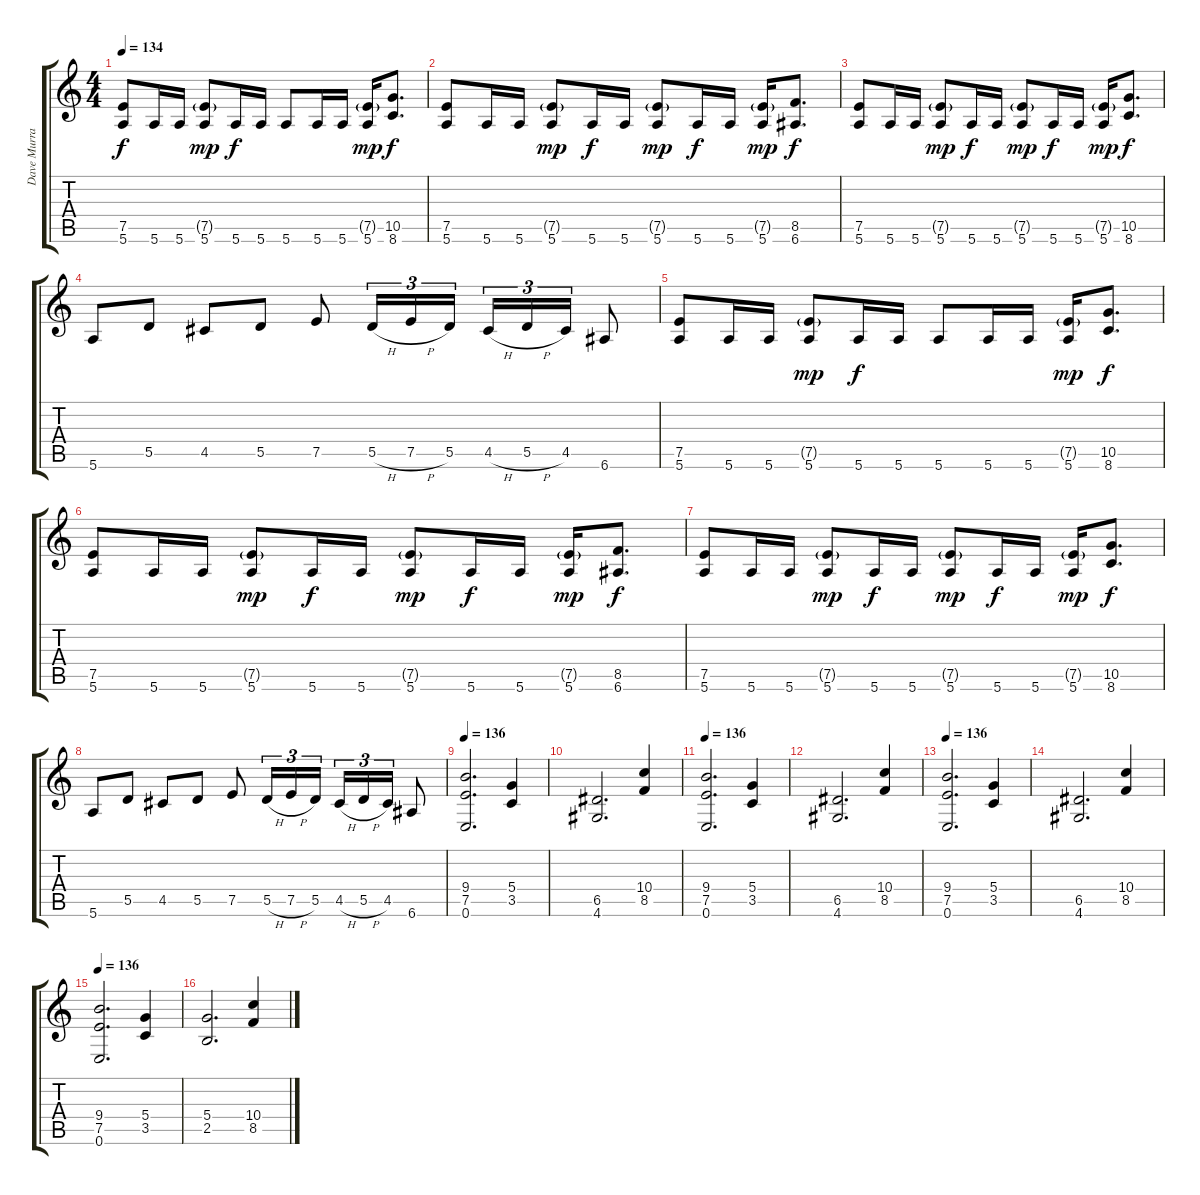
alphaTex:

\track ("Dave Murray" "Dave Murra") {instrument distortionguitar}
\staff {score tabs}
\tuning (E4 B3 G3 D3 A2 E2) {hide}
\ts (4 4)
\tempo 134
\clef g2
\ks c
(7.5 5.6).8{dy f} 5.6.16 5.6.16 (7.5{g} 5.6).8{dy mp} 5.6.16{dy f} 5.6.16 5.6.8 5.6.16 5.6.16 (7.5{g} 5.6).16{dy mp} (10.5 8.6).8{d dy f} |
(7.5 5.6).8 5.6.16 5.6.16 (7.5{g} 5.6).8{dy mp} 5.6.16{dy f} 5.6.16 (7.5{g} 5.6).8{dy mp} 5.6.16{dy f} 5.6.16 (7.5{g} 5.6).16{dy mp} (8.5 6.6).8{d dy f} |
(7.5 5.6).8 5.6.16 5.6.16 (7.5{g} 5.6).8{dy mp} 5.6.16{dy f} 5.6.16 (7.5{g} 5.6).8{dy mp} 5.6.16{dy f} 5.6.16 (7.5{g} 5.6).16{dy mp} (10.5 8.6).8{d dy f} |
5.6.8 5.5.8 4.5.8 5.5.8 7.5.8 5.5{h}.16{tu (3 2)} 7.5{h}.16{tu (3 2)} 5.5.16{tu (3 2)} 4.5{h}.16{tu (3 2)} 5.5{h}.16{tu (3 2)} 4.5.16{tu (3 2)} 6.6.8 |
(7.5 5.6).8 5.6.16 5.6.16 (7.5{g} 5.6).8{dy mp} 5.6.16{dy f} 5.6.16 5.6.8 5.6.16 5.6.16 (7.5{g} 5.6).16{dy mp} (10.5 8.6).8{d dy f} |
(7.5 5.6).8 5.6.16 5.6.16 (7.5{g} 5.6).8{dy mp} 5.6.16{dy f} 5.6.16 (7.5{g} 5.6).8{dy mp} 5.6.16{dy f} 5.6.16 (7.5{g} 5.6).16{dy mp} (8.5 6.6).8{d dy f} |
(7.5 5.6).8 5.6.16 5.6.16 (7.5{g} 5.6).8{dy mp} 5.6.16{dy f} 5.6.16 (7.5{g} 5.6).8{dy mp} 5.6.16{dy f} 5.6.16 (7.5{g} 5.6).16{dy mp} (10.5 8.6).8{d dy f} |
5.6.8 5.5.8 4.5.8 5.5.8 7.5.8 5.5{h}.16{tu (3 2)} 7.5{h}.16{tu (3 2)} 5.5.16{tu (3 2)} 4.5{h}.16{tu (3 2)} 5.5{h}.16{tu (3 2)} 4.5.16{tu (3 2)} 6.6.8 |
\tempo 136
(9.4 7.5 0.6).2{d} (5.4 3.5).4 |
(6.5 4.6).2{d} (10.4 8.5).4 |
\tempo 136
(9.4 7.5 0.6).2{d} (5.4 3.5).4 |
(6.5 4.6).2{d} (10.4 8.5).4 |
\tempo 136
(9.4 7.5 0.6).2{d} (5.4 3.5).4 |
(6.5 4.6).2{d} (10.4 8.5).4 |
\tempo 136
(9.4 7.5 0.6).2{d} (5.4 3.5).4 |
(5.4 2.5).2{d} (10.4 8.5).4
